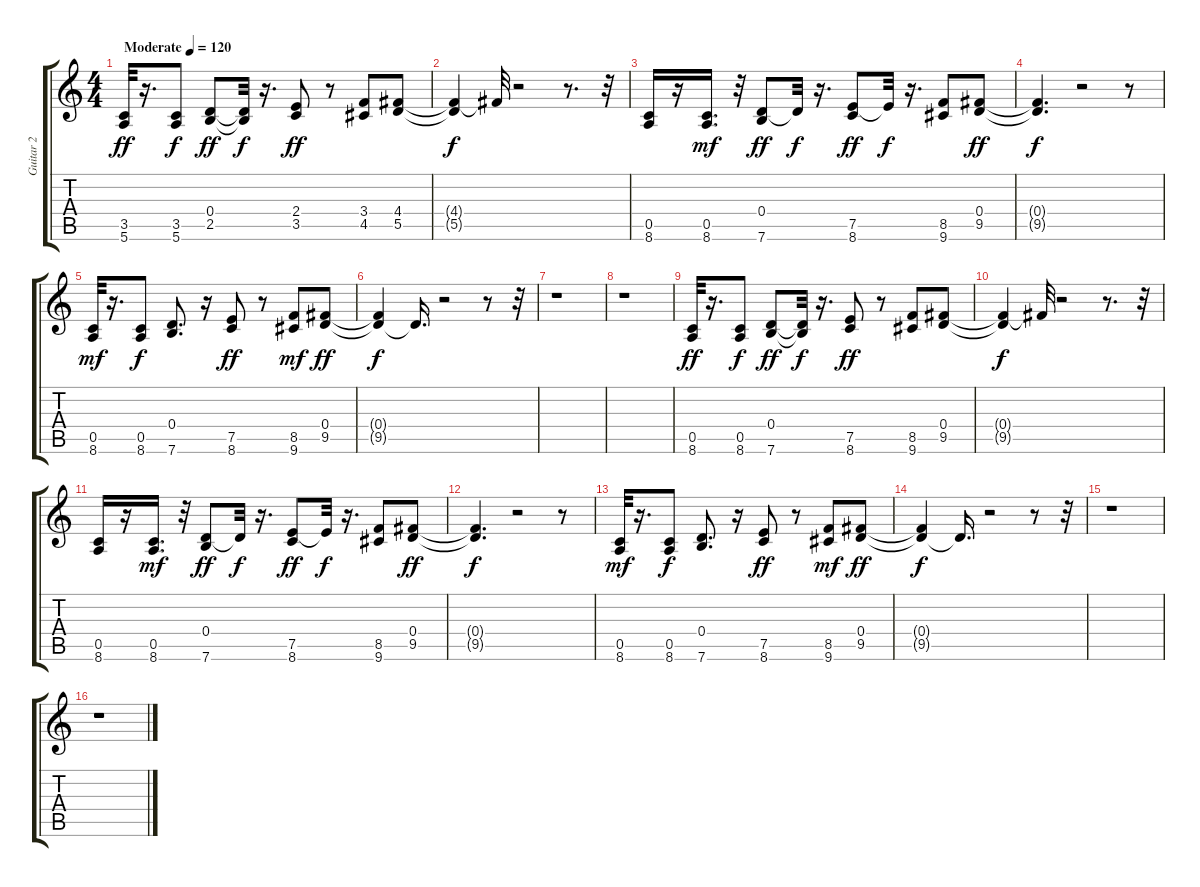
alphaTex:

\track ("Guitar 2" "Guitar 2") {instrument electricguitarmuted}
\staff {score tabs}
\tuning (E4 B3 G3 D3 A2 E2) {hide}
\ts (4 4)
\tempo (120 "Moderate")
\clef g2
\ks c
(3.5 5.6).32{dy ff instrument electricguitarmuted} r.16{d} (3.5 5.6).8{dy f} (0.4 2.5).8{dy ff} (0.4{t} 2.5{t}).32{dy f} r.16{d} (2.4 3.5).8{dy ff} r.8 (3.4 4.5).8 (4.4 5.5).8 |
(4.4{t} 5.5{t}).4{dy f} 4.4{t}.32 r.2 r.8{d} r.32 |
(0.5 8.6).16 r.16 (0.5 8.6).16{d dy mf} r.32 (0.4 7.6).8{dy ff} 0.4{t}.32{dy f} r.16{d} (7.5 8.6).8{dy ff} 7.5{t}.32{dy f} r.16{d} (8.5 9.6).8 (0.4 9.5).8{dy ff} |
(0.4{t} 9.5{t}).4{d dy f} r.2 r.8 |
(0.5 8.6).32{dy mf} r.16{d} (0.5 8.6).8{dy f} (0.4 7.6).8{d} r.16 (7.5 8.6).8{dy ff} r.8 (8.5 9.6).8{dy mf} (0.4 9.5).8{dy ff} |
(0.4{t} 9.5{t}).4{dy f} 0.4{t}.16{d} r.2 r.8 r.32 |
r.1 |
r.1 |
(0.5 8.6).32{dy ff} r.16{d} (0.5 8.6).8{dy f} (0.4 7.6).8{dy ff} (0.4{t} 7.6{t}).32{dy f} r.16{d} (7.5 8.6).8{dy ff} r.8 (8.5 9.6).8 (0.4 9.5).8 |
(0.4{t} 9.5{t}).4{dy f} 9.5{t}.32 r.2 r.8{d} r.32 |
(0.5 8.6).16 r.16 (0.5 8.6).16{d dy mf} r.32 (0.4 7.6).8{dy ff} 0.4{t}.32{dy f} r.16{d} (7.5 8.6).8{dy ff} 7.5{t}.32{dy f} r.16{d} (8.5 9.6).8 (0.4 9.5).8{dy ff} |
(0.4{t} 9.5{t}).4{d dy f} r.2 r.8 |
(0.5 8.6).32{dy mf} r.16{d} (0.5 8.6).8{dy f} (0.4 7.6).8{d} r.16 (7.5 8.6).8{dy ff} r.8 (8.5 9.6).8{dy mf} (0.4 9.5).8{dy ff} |
(0.4{t} 9.5{t}).4{dy f} 0.4{t}.16{d} r.2 r.8 r.32 |
r.1 |
r.1
